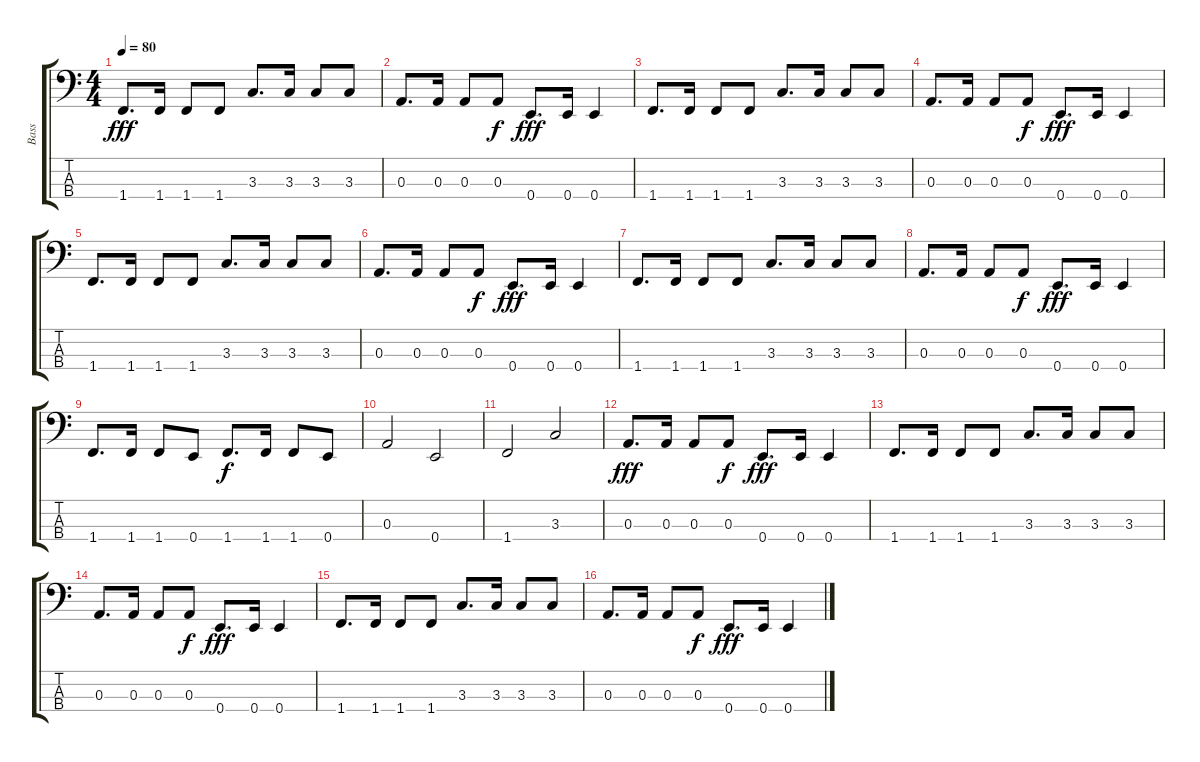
\track ("Bass" "Bass") {instrument acousticbass}
\staff {score tabs}
\tuning (G2 D2 A1 E1) {hide}
\ts (4 4)
\tempo 80
\clef f4
\ks c
1.4.8{d dy fff} 1.4.16 1.4.8 1.4.8 3.3.8{d} 3.3.16 3.3.8 3.3.8 |
0.3.8{d} 0.3.16 0.3.8 0.3.8{dy f} 0.4.8{d dy fff} 0.4.16 0.4.4 |
1.4.8{d} 1.4.16 1.4.8 1.4.8 3.3.8{d} 3.3.16 3.3.8 3.3.8 |
0.3.8{d} 0.3.16 0.3.8 0.3.8{dy f} 0.4.8{d dy fff} 0.4.16 0.4.4 |
1.4.8{d} 1.4.16 1.4.8 1.4.8 3.3.8{d} 3.3.16 3.3.8 3.3.8 |
0.3.8{d} 0.3.16 0.3.8 0.3.8{dy f} 0.4.8{d dy fff} 0.4.16 0.4.4 |
1.4.8{d} 1.4.16 1.4.8 1.4.8 3.3.8{d} 3.3.16 3.3.8 3.3.8 |
0.3.8{d} 0.3.16 0.3.8 0.3.8{dy f} 0.4.8{d dy fff} 0.4.16 0.4.4 |
1.4.8{d} 1.4.16 1.4.8 0.4.8 1.4.8{d dy f} 1.4.16 1.4.8 0.4.8 |
0.3.2 0.4.2 |
1.4.2 3.3.2 |
0.3.8{d dy fff} 0.3.16 0.3.8 0.3.8{dy f} 0.4.8{d dy fff} 0.4.16 0.4.4 |
1.4.8{d} 1.4.16 1.4.8 1.4.8 3.3.8{d} 3.3.16 3.3.8 3.3.8 |
0.3.8{d} 0.3.16 0.3.8 0.3.8{dy f} 0.4.8{d dy fff} 0.4.16 0.4.4 |
1.4.8{d} 1.4.16 1.4.8 1.4.8 3.3.8{d} 3.3.16 3.3.8 3.3.8 |
0.3.8{d} 0.3.16 0.3.8 0.3.8{dy f} 0.4.8{d dy fff} 0.4.16 0.4.4
